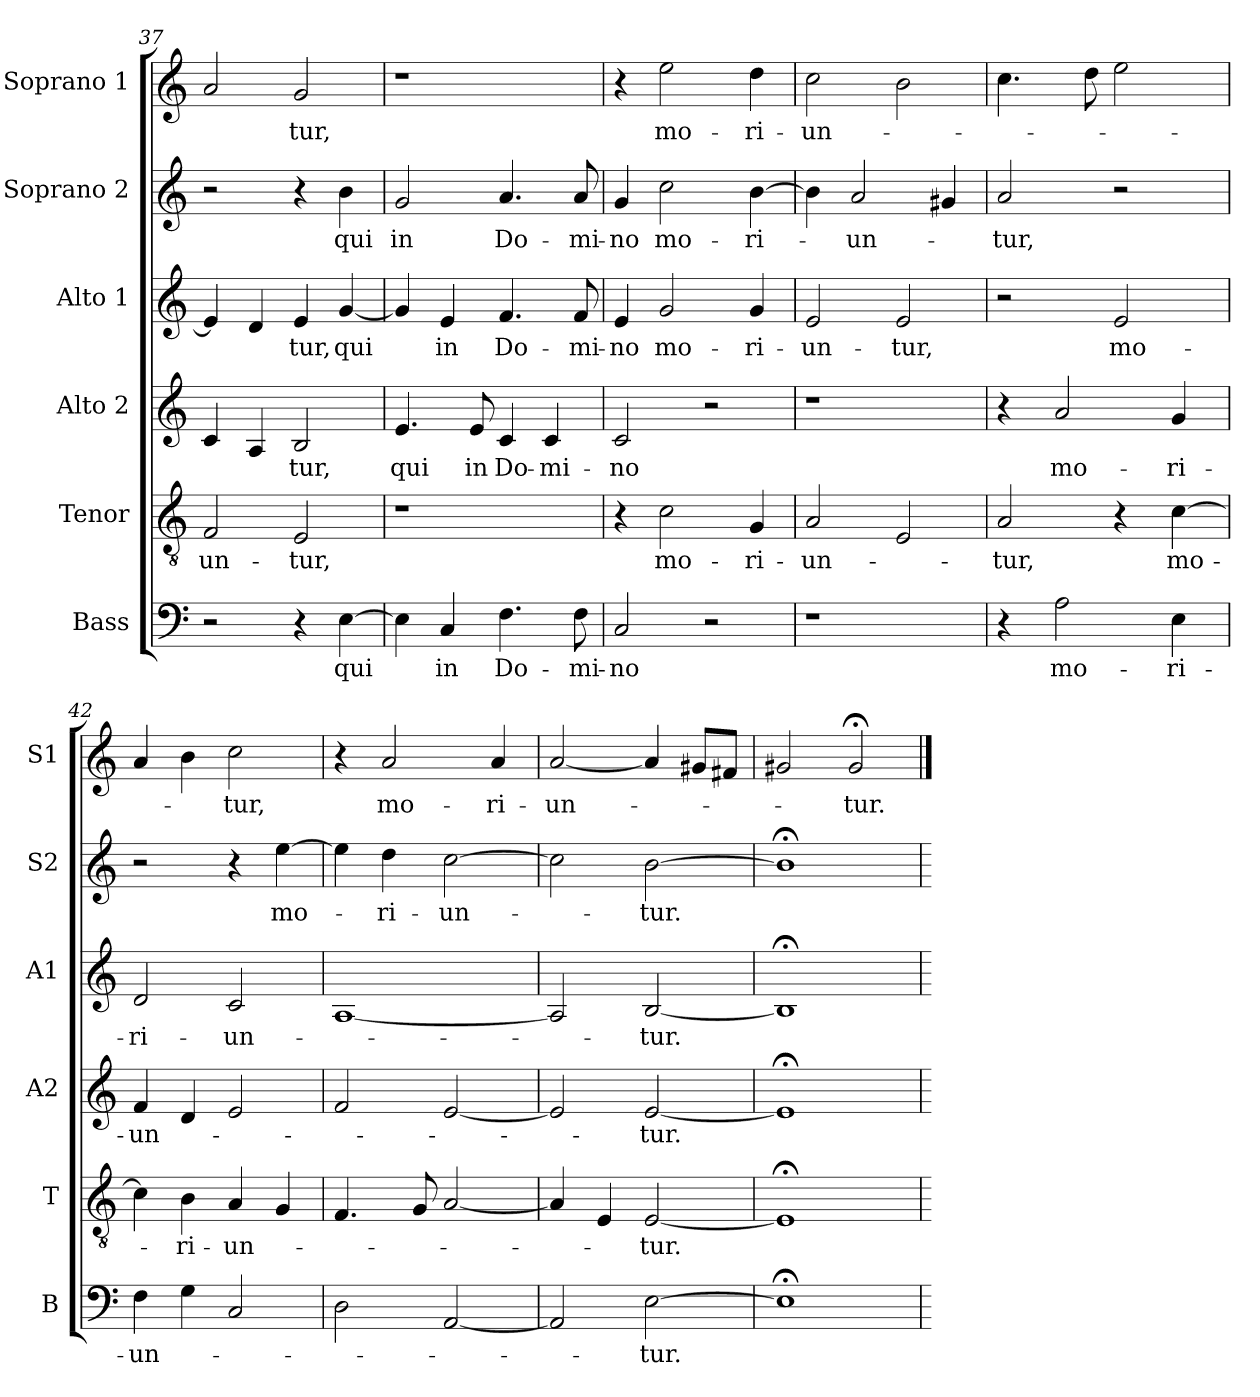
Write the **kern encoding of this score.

**kern	**text	**kern	**text	**kern	**text	**kern	**text	**kern	**text	**kern	**text
*part6	*part6	*part5	*part5	*part4	*part4	*part3	*part3	*part2	*part2	*part1	*part1
*staff6	*staff6	*staff5	*staff5	*staff4	*staff4	*staff3	*staff3	*staff2	*staff2	*staff1	*staff1
*I"Bass	*	*I"Tenor	*	*I"Alto 2	*	*I"Alto 1	*	*I"Soprano 2	*	*I"Soprano 1	*
*I'B	*	*I'T	*	*I'A2	*	*I'A1	*	*I'S2	*	*I'S1	*
*clefF4	*	*clefGv2	*	*clefG2	*	*clefG2	*	*clefG2	*	*clefG2	*
=37	=37	=37	=37	=37	=37	=37	=37	=37	=37	=37	=37
!	!	!	!LO:LY:b:cj	!	!	!	!	!	!	!	!
2r	.	2F/	-un-	4c/	.	4e/]	.	2r	.	2a/	.
.	.	.	.	4A/	.	4d/	.	.	.	.	.
!	!	!	!LO:LY:b:cj	!	!LO:LY:b:cj	!	!LO:LY:b:cj	!	!	!	!LO:LY:b:cj
4r	.	2E/	-tur,	2B/	-tur,	4e/	-tur,	4r	.	2g/	-tur,
!	!LO:LY:b	!	!	!	!	!	!LO:LY:b	!	!LO:LY:b:cj	!	!
[>4E\	qui	.	.	.	.	[<4g/	qui	4b\	qui	.	.
=38	=38	=38	=38	=38	=38	=38	=38	=38	=38	=38	=38
!	!	!	!	!	!LO:LY:b:cj	!	!	!	!LO:LY:b:cj	!	!
4E\]	.	1r	.	4.e/	qui	4g/]	.	2g/	in	1r	.
!	!LO:LY:b:cj	!	!	!	!	!	!LO:LY:b:cj	!	!	!	!
4C/	in	.	.	.	.	4e/	in	.	.	.	.
!	!	!	!	!	!LO:LY:b:cj	!	!	!	!	!	!
.	.	.	.	8e/	in	.	.	.	.	.	.
!	!LO:LY:b:cj	!	!	!	!LO:LY:b:cj	!	!LO:LY:b:cj	!	!LO:LY:b:cj	!	!
4.F\	Do-	.	.	4c/	Do-	4.f/	Do-	4.a/	Do-	.	.
!	!	!	!	!	!LO:LY:b:cj	!	!	!	!	!	!
.	.	.	.	4c/	-mi-	.	.	.	.	.	.
!	!LO:LY:b:cj	!	!	!	!	!	!LO:LY:b:cj	!	!LO:LY:b:cj	!	!
8F\	-mi-	.	.	.	.	8f/	-mi-	8a/	-mi-	.	.
=39	=39	=39	=39	=39	=39	=39	=39	=39	=39	=39	=39
!	!LO:LY:b:cj	!	!	!	!LO:LY:b:cj	!	!LO:LY:b:cj	!	!LO:LY:b:cj	!	!
2C/	-no	4r	.	2c/	-no	4e/	-no	4g/	-no	4r	.
!	!	!	!LO:LY:b:cj	!	!	!	!LO:LY:b:cj	!	!LO:LY:b:cj	!	!LO:LY:b:cj
.	.	2c\	mo-	.	.	2g/	mo-	2cc\	mo-	2ee\	mo-
2r	.	.	.	2r	.	.	.	.	.	.	.
!	!	!	!LO:LY:b:cj	!	!	!	!LO:LY:b:cj	!	!LO:LY:b:cj	!	!LO:LY:b:cj
.	.	4G/	-ri-	.	.	4g/	-ri-	[>4b\	-ri-	4dd\	-ri-
=40	=40	=40	=40	=40	=40	=40	=40	=40	=40	=40	=40
!	!	!	!LO:LY:b:cj	!	!	!	!LO:LY:b:cj	!	!	!	!LO:LY:b:cj
1r	.	2A/	-un-	1r	.	2e/	-un-	4b\]	.	2cc\	-un-
!	!	!	!	!	!	!	!	!	!LO:LY:b:cj	!	!
.	.	.	.	.	.	.	.	2a/	-un-	.	.
!	!	!	!	!	!	!	!LO:LY:b:cj	!	!	!	!
.	.	2E/	.	.	.	2e/	-tur,	.	.	2b\	.
.	.	.	.	.	.	.	.	4g#X/	.	.	.
!!LO:PB:g=z
=41	=41	=41	=41	=41	=41	=41	=41	=41	=41	=41	=41
!	!	!	!LO:LY:b:cj	!	!	!	!	!	!LO:LY:b:cj	!	!
*	*	*	*	*	*	*	*	*	*	*^	*
4r	.	2A/	-tur,	4r	.	2r	.	2a/	-tur,	4.cc\	8.ryy	.
.	.	.	.	.	.	.	.	.	.	.	2ryy	.
!	!LO:LY:b:cj	!	!	!	!LO:LY:b:cj	!	!	!	!	!	!	!
2A\	mo-	.	.	2a/	mo-	.	.	.	.	.	.	.
.	.	.	.	.	.	.	.	.	.	8dd\	.	.
!	!	!	!	!	!	!	!LO:LY:b:cj	!	!	!	!	!
.	.	4r	.	.	.	2e/	mo-	2r	.	2ee\	.	.
.	.	.	.	.	.	.	.	.	.	.	4ryy	.
!	!LO:LY:b:cj	!	!LO:LY:b	!	!LO:LY:b:cj	!	!	!	!	!	!	!
4E\	-ri-	[>4c\	mo-	4g/	-ri-	.	.	.	.	.	.	.
.	.	.	.	.	.	.	.	.	.	.	16ryy	.
=42	=42	=42	=42	=42	=42	=42	=42	=42	=42	=42	=42	=42
!	!LO:LY:b	!	!	!	!LO:LY:b	!	!LO:LY:b:cj	!	!	!	!	!
*	*	*	*	*	*	*	*	*	*	*v	*v	*
4F\	-un-	4c\]	.	4f/	-un-	2d/	-ri-	2r	.	4a/	.
!	!	!	!LO:LY:b:cj	!	!	!	!	!	!	!	!
4G\	.	4B\	-ri-	4d/	.	.	.	.	.	4b\	.
!	!	!	!LO:LY:b	!	!	!	!LO:LY:b:cj	!	!	!	!LO:LY:b:cj
2C/	.	4A/	-un-	2e/	.	2c/	-un-	4r	.	2cc\	-tur,
!	!	!	!	!	!	!	!	!	!LO:LY:b	!	!
.	.	4G/	.	.	.	.	.	[>4ee\	mo-	.	.
=43	=43	=43	=43	=43	=43	=43	=43	=43	=43	=43	=43
2D\	.	4.F/	.	2f/	.	[<1A	.	4ee\]	.	4r	.
!	!	!	!	!	!	!	!	!	!LO:LY:b:cj	!	!LO:LY:b:cj
.	.	.	.	.	.	.	.	4dd\	-ri-	2a/	mo-
.	.	8G/	.	.	.	.	.	.	.	.	.
!	!	!	!	!	!	!	!	!	!LO:LY:b:cj	!	!
[<2AA/	.	[<2A/	.	[<2e/	.	.	.	[>2cc\	-un-	.	.
!	!	!	!	!	!	!	!	!	!	!	!LO:LY:b:cj
.	.	.	.	.	.	.	.	.	.	4a/	-ri-
=44	=44	=44	=44	=44	=44	=44	=44	=44	=44	=44	=44
!	!	!	!	!	!	!	!	!	!	!	!LO:LY:b:cj
2AA/]	.	4A/]	.	2e/]	.	2A/]	.	2cc\]	.	[<2a/	-un-
.	.	4E/	.	.	.	.	.	.	.	.	.
!	!LO:LY:b	!	!LO:LY:b	!	!LO:LY:b	!	!LO:LY:b	!	!LO:LY:b	!	!
[>2E\	-tur.	[<2E/	-tur.	[<2e/	-tur.	[<2B/	-tur.	[>2b\	-tur.	4a/]	.
.	.	.	.	.	.	.	.	.	.	8g#X/L	.
.	.	.	.	.	.	.	.	.	.	8f#X/J	.
=45	=45	=45	=45	=45	=45	=45	=45	=45	=45	=45	=45
1E;<]	.	1E;<]	.	1e;<]	.	1B;<]	.	1b;<]	.	2g#X/	.
!	!	!	!	!	!	!	!	!	!	!	!LO:LY:b:cj
.	.	.	.	.	.	.	.	.	.	2g#;</	-tur.
=	==	=	==	=	==	=	==	=	==	==	==
*-	*-	*-	*-	*-	*-	*-	*-	*-	*-	*-	*-
